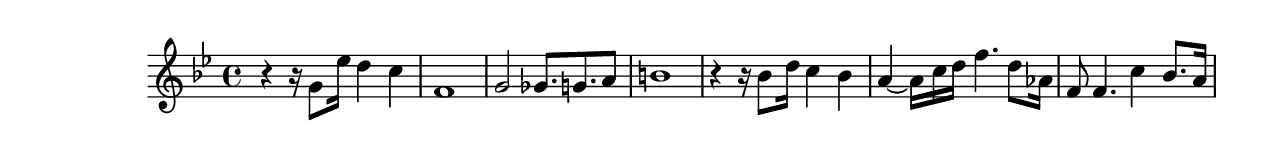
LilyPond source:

#(set-default-paper-size "letter")

<<

\new ChordNames {
    \set majorSevenSymbol = \markup { maj7 } 
    \set additionalPitchPrefix = #"add"
    \chordmode {
        s16*112
    }
}

\new Staff { 
    {
        \clef treble
        \key bes \major
        \time 4/4
        
        r4~ r16 g'8 ees''16 d''4 c''4 | f'1 | g'2 ges'8. g'8. a'8 | b'1 | r4~ r16 bes'8 d''16 c''4 bes'4 | a'4~ a'16 c''16 d''16 f''4. d''8 aes'16 | f'8 f'4. c''4 bes'8. a'16
    }
}

>>

\version "2.18.2"